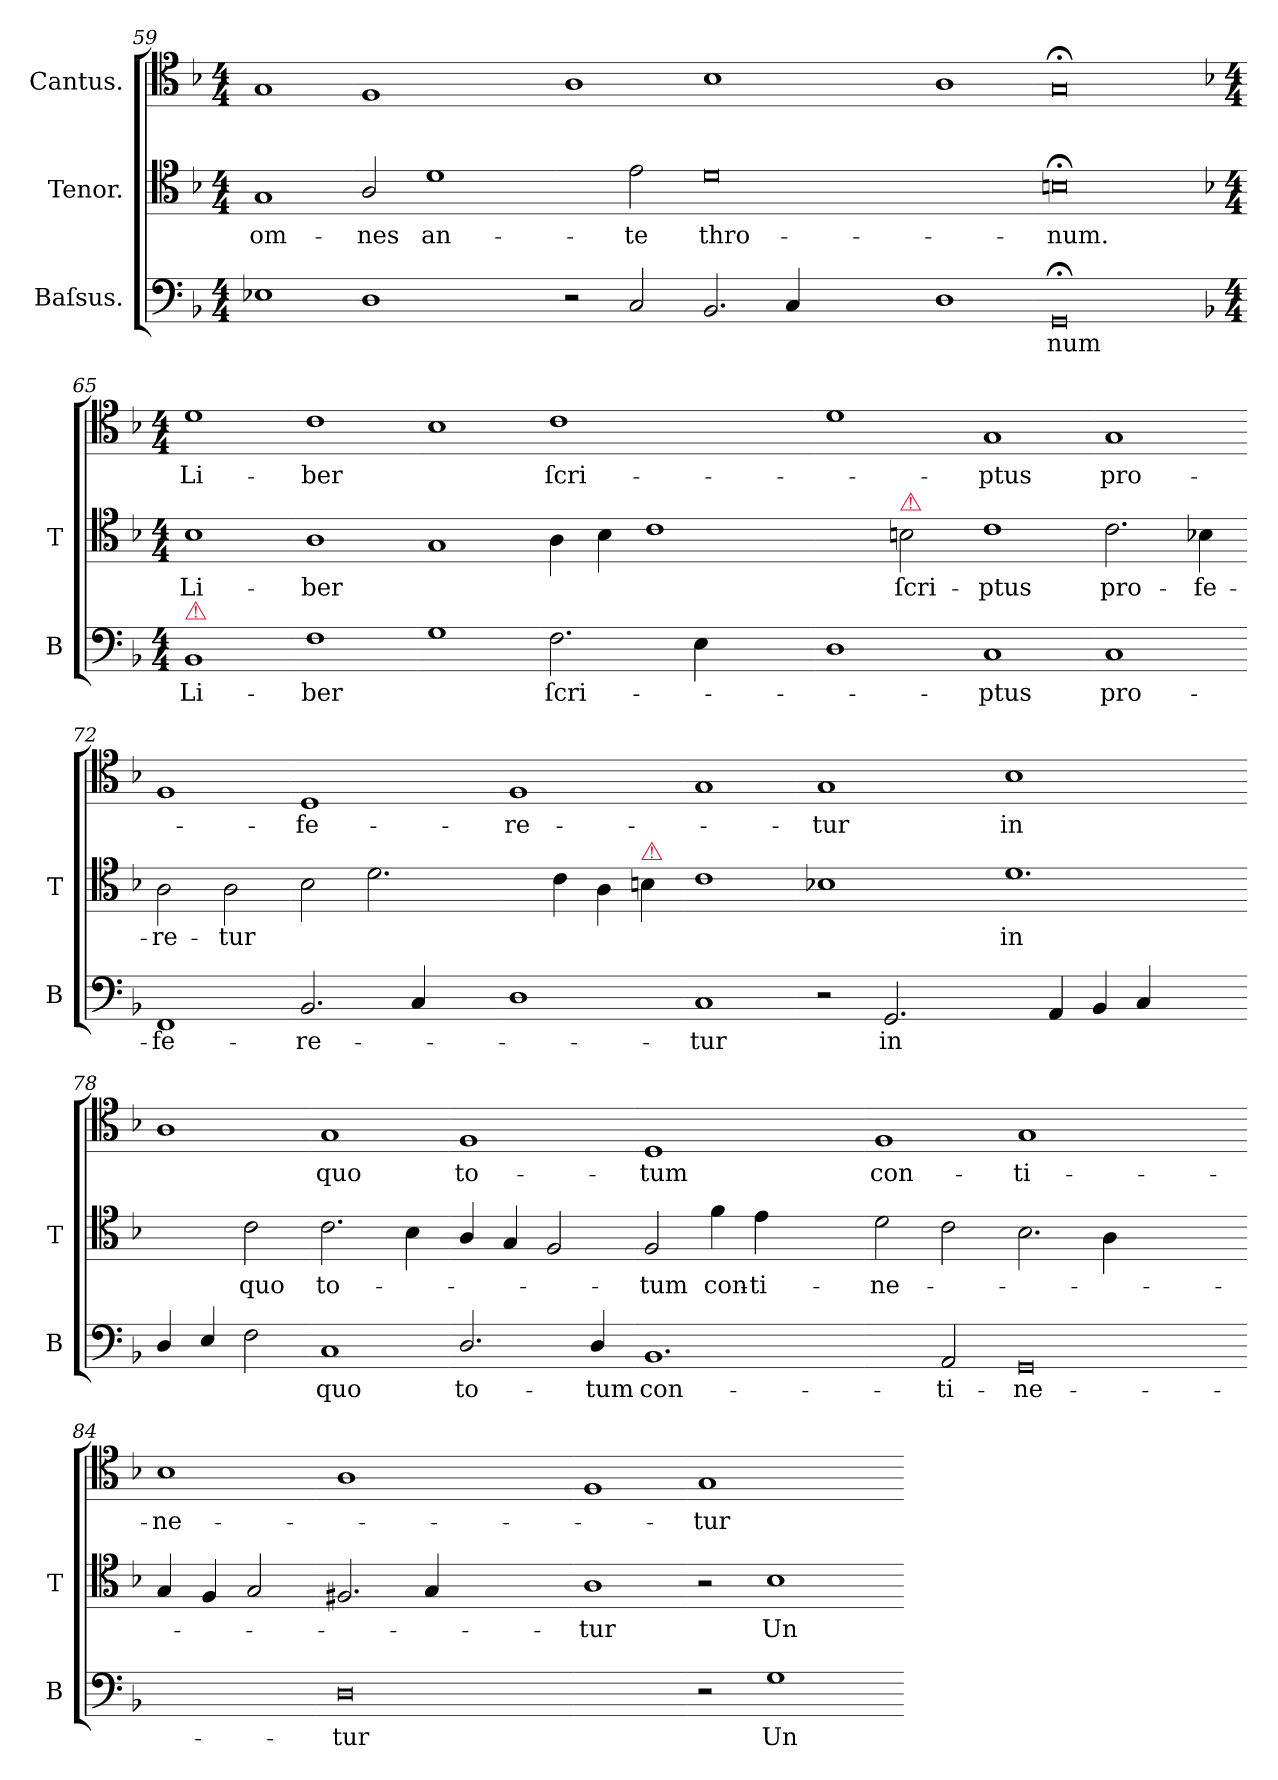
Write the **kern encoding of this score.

**kern	**text	**kern	**text	**kern	**text
*part3	*part3	*part2	*part2	*part1	*part1
*staff3	*staff3	*staff2	*staff2	*staff1	*staff1
*I"Baſsus.	*	*I"Tenor.	*	*I"Cantus.	*
*I'B	*	*I'T	*	*	*
*clefF4	*	*clefC4	*	*clefC4	*
*k[b-]	*	*k[b-]	*	*k[b-]	*
*M4/4	*	*M4/4	*	*M4/4	*
=59	=59	=59	=59	=59	=59
1E-X	.	1G	om-	1G	.
=60-	=60-	=60-	=60-	=60-	=60-
1D	.	2A/	-nes	1F	.
.	.	1d\	an-	.	.
2ryy	.	.	.	2ryy	.
=61-	=61-	=61-	=61-	=61-	=61-
2r	.	2ryy	.	1A	.
2C/	.	2e\	-te	.	.
=62-	=62-	=62-	=62-	=62-	=62-
2.BB-/	.	0d	thro-	1B-	.
4C/	.	.	.	.	.
1ryy	.	.	.	1ryy	.
=63-	=63-	=63-	=63-	=63-	=63-
1D	.	1ryy	.	1A	.
=64-	=64-	=64-	=64-	=64-	=64-
0GG;<	-num	0Bn;	-num.	0G;<	.
=65-	=65-	=65-	=65-	=65-	=65-
*k[b-]	*	*k[b-]	*	*k[b-]	*
*M4/4	*	*M4/4	*	*M4/4	*
!LO:TX:a:color=crimson:t=⚠	!	!	!	!	!
1BB-	Li-	1B-	Li-	1d	Li-
=66-	=66-	=66-	=66-	=66-	=66-
1F	-ber	1A	-ber	1c	-ber
=67-	=67-	=67-	=67-	=67-	=67-
1G	.	1G	.	1B-	.
=68-	=68-	=68-	=68-	=68-	=68-
2.F\	ſcri-	4A\	.	1c	ſcri-
.	.	4B-\	.	.	.
.	.	1c\	.	.	.
4E\	.	.	.	.	.
2ryy	.	.	.	2ryy	.
=69-	=69-	=69-	=69-	=69-	=69-
1D	.	2ryy	.	1d	.
!	!	!LO:TX:a:color=crimson:t=⚠	!	!	!
.	.	2Bn\	ſcri-	.	.
=70-	=70-	=70-	=70-	=70-	=70-
1C	-ptus	1c	-ptus	1G	-ptus
=71-	=71-	=71-	=71-	=71-	=71-
1C	pro-	2.c\	pro-	1G	pro-
.	.	4B-X\	-fe-	.	.
=72-	=72-	=72-	=72-	=72-	=72-
1FF	-fe-	2A\	-re-	1F	.
.	.	2A\	-tur	.	.
=73-	=73-	=73-	=73-	=73-	=73-
2.BB-/	-re-	2B-\	.	1D	-fe-
.	.	2.d\	.	.	.
4C/	.	.	.	.	.
4ryy	.	.	.	4ryy	.
=74-	=74-	=74-	=74-	=74-	=74-
1D	.	4ryy	.	1F	-re-
.	.	4c\	.	.	.
.	.	4A\	.	.	.
!	!	!LO:TX:a:color=crimson:t=⚠	!	!	!
.	.	4Bn\	.	.	.
=75-	=75-	=75-	=75-	=75-	=75-
1C	-tur	1c	.	1G	.
=76-	=76-	=76-	=76-	=76-	=76-
2r	.	1B-X	.	1G	-tur
2.GG/	in	.	.	.	.
.	.	4ryy	.	4ryy	.
=77-	=77-	=77-	=77-	=77-	=77-
4ryy	.	1.d	in	1B-	in
4AA/	.	.	.	.	.
4BB-/	.	.	.	.	.
4C/	.	.	.	.	.
2ryy	.	.	.	2ryy	.
=78-	=78-	=78-	=78-	=78-	=78-
4D/	.	2ryy	.	1A	.
4E/	.	.	.	.	.
2F\	.	2c\	quo	.	.
=79-	=79-	=79-	=79-	=79-	=79-
1C	quo	2.c\	to-	1G	quo
.	.	4B-\	.	.	.
=80-	=80-	=80-	=80-	=80-	=80-
2.D/	to-	4A/	.	1F	to-
.	.	4G/	.	.	.
.	.	2F/	.	.	.
4D/	-tum	.	.	.	.
=81-	=81-	=81-	=81-	=81-	=81-
1.BB-	con-	2F/	-tum	1D	-tum
.	.	4f\	con-	.	.
.	.	4e\	-ti-	.	.
.	.	2ryy	.	2ryy	.
=82-	=82-	=82-	=82-	=82-	=82-
2ryy	.	2d\	-ne-	1F	con-
2AA/	-ti-	2c\	.	.	.
=83-	=83-	=83-	=83-	=83-	=83-
0GG	-ne-	2.B-\	.	1G	ti-
.	.	4A\	.	.	.
.	.	1ryy	.	1ryy	.
=84-	=84-	=84-	=84-	=84-	=84-
1ryy	.	4G/	.	1B-	-ne-
.	.	4F/	.	.	.
.	.	2G/	.	.	.
=85-	=85-	=85-	=85-	=85-	=85-
0D	-tur	2.F#X/	.	1A	.
.	.	4G/	.	.	.
.	.	1ryy	.	1ryy	.
=86-	=86-	=86-	=86-	=86-	=86-
1ryy	.	1A	-tur	1F	.
=87-	=87-	=87-	=87-	=87-	=87-
2r	.	2r	.	1G	-tur
1G\	Un-	1B-\	Un-	.	.
.	.	.	.	2ryy	.
=-	=-	=-	=-	=-	=-
*-	*-	*-	*-	*-	*-
